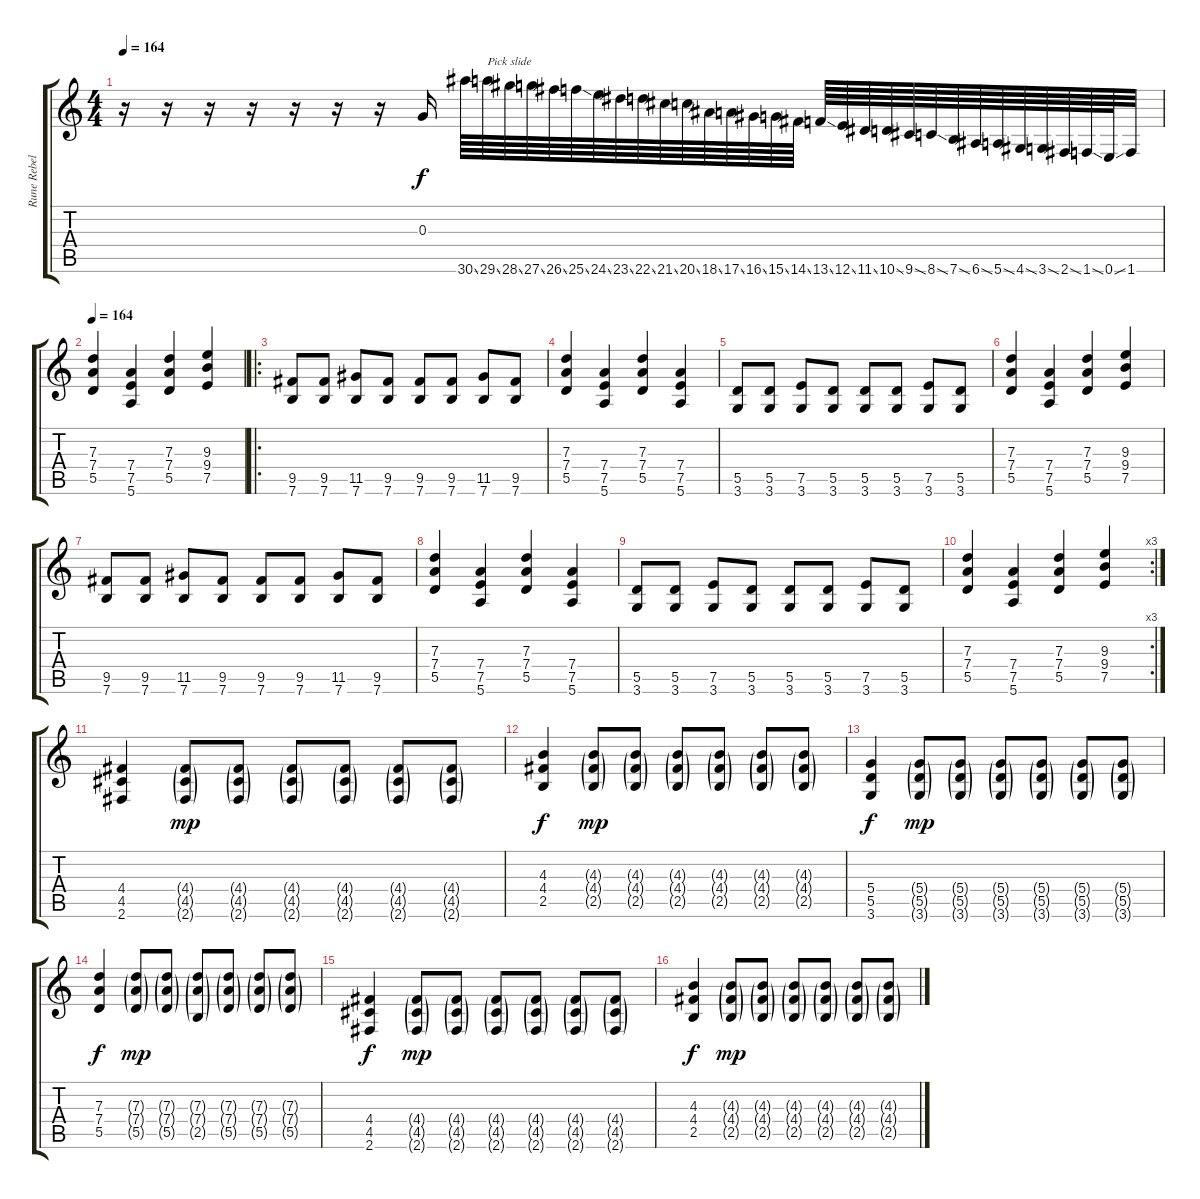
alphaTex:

\track ("Rune Rebellion" "Rune Rebel") {instrument distortionguitar}
\staff {score tabs}
\tuning (E4 B3 G3 D3 A2 E2) {hide}
\ts (4 4)
\tempo 164
\clef g2
\ks c
r.16{dy f instrument distortionguitar} r.16 r.16 r.16 r.16 r.16 r.16 0.3.16 30.6{ss}.64 29.6{ss}.64{txt "Pick slide"} 28.6{ss}.64 27.6{ss}.64 26.6{ss}.64 25.6{ss}.64 24.6{ss}.64 23.6{ss}.64 22.6{ss}.64 21.6{ss}.64 20.6{ss}.64 18.6{ss}.64 17.6{ss}.64 16.6{ss}.64 15.6{ss}.64 14.6{ss}.64 13.6{ss}.64 12.6{ss}.64 11.6{ss}.64 10.6{ss}.64 9.6{ss}.64 8.6{ss}.64 7.6{ss}.64 6.6{ss}.64 5.6{ss}.64 4.6{ss}.64 3.6{ss}.64 2.6{ss}.64 1.6{ss}.64 0.6{ss}.64 1.6.32 |
\tempo 164
(7.3 7.4 5.5).4 (7.4 7.5 5.6).4 (7.3 7.4 5.5).4 (9.3 9.4 7.5).4 |
\ro
(9.5 7.6).8 (9.5 7.6).8 (11.5 7.6).8 (9.5 7.6).8 (9.5 7.6).8 (9.5 7.6).8 (11.5 7.6).8 (9.5 7.6).8 |
(7.3 7.4 5.5).4 (7.4 7.5 5.6).4 (7.3 7.4 5.5).4 (7.4 7.5 5.6).4 |
(5.5 3.6).8 (5.5 3.6).8 (7.5 3.6).8 (5.5 3.6).8 (5.5 3.6).8 (5.5 3.6).8 (7.5 3.6).8 (5.5 3.6).8 |
(7.3 7.4 5.5).4 (7.4 7.5 5.6).4 (7.3 7.4 5.5).4 (9.3 9.4 7.5).4 |
(9.5 7.6).8 (9.5 7.6).8 (11.5 7.6).8 (9.5 7.6).8 (9.5 7.6).8 (9.5 7.6).8 (11.5 7.6).8 (9.5 7.6).8 |
(7.3 7.4 5.5).4 (7.4 7.5 5.6).4 (7.3 7.4 5.5).4 (7.4 7.5 5.6).4 |
(5.5 3.6).8 (5.5 3.6).8 (7.5 3.6).8 (5.5 3.6).8 (5.5 3.6).8 (5.5 3.6).8 (7.5 3.6).8 (5.5 3.6).8 |
\rc 3
(7.3 7.4 5.5).4 (7.4 7.5 5.6).4 (7.3 7.4 5.5).4 (9.3 9.4 7.5).4 |
(4.4 4.5 2.6).4 (4.4{g} 4.5{g} 2.6{g}).8{dy mp} (4.4{g} 4.5{g} 2.6{g}).8 (4.4{g} 4.5{g} 2.6{g}).8 (4.4{g} 4.5{g} 2.6{g}).8 (4.4{g} 4.5{g} 2.6{g}).8 (4.4{g} 4.5{g} 2.6{g}).8 |
(4.3 4.4 2.5).4{dy f} (4.3{g} 4.4{g} 2.5{g}).8{dy mp} (4.3{g} 4.4{g} 2.5{g}).8 (4.3{g} 4.4{g} 2.5{g}).8 (4.3{g} 4.4{g} 2.5{g}).8 (4.3{g} 4.4{g} 2.5{g}).8 (4.3{g} 4.4{g} 2.5{g}).8 |
(5.4 5.5 3.6).4{dy f} (5.4{g} 5.5{g} 3.6{g}).8{dy mp} (5.4{g} 5.5{g} 3.6{g}).8 (5.4{g} 5.5{g} 3.6{g}).8 (5.4{g} 5.5{g} 3.6{g}).8 (5.4{g} 5.5{g} 3.6{g}).8 (5.4{g} 5.5{g} 3.6{g}).8 |
(7.3 7.4 5.5).4{dy f} (7.3{g} 7.4{g} 5.5{g}).8{dy mp} (7.3{g} 7.4{g} 5.5{g}).8 (7.3{g} 7.4{g} 2.5{g}).8 (7.3{g} 7.4{g} 5.5{g}).8 (7.3{g} 7.4{g} 5.5{g}).8 (7.3{g} 7.4{g} 5.5{g}).8 |
(4.4 4.5 2.6).4{dy f} (4.4{g} 4.5{g} 2.6{g}).8{dy mp} (4.4{g} 4.5{g} 2.6{g}).8 (4.4{g} 4.5{g} 2.6{g}).8 (4.4{g} 4.5{g} 2.6{g}).8 (4.4{g} 4.5{g} 2.6{g}).8 (4.4{g} 4.5{g} 2.6{g}).8 |
(4.3 4.4 2.5).4{dy f} (4.3{g} 4.4{g} 2.5{g}).8{dy mp} (4.3{g} 4.4{g} 2.5{g}).8 (4.3{g} 4.4{g} 2.5{g}).8 (4.3{g} 4.4{g} 2.5{g}).8 (4.3{g} 4.4{g} 2.5{g}).8 (4.3{g} 4.4{g} 2.5{g}).8
